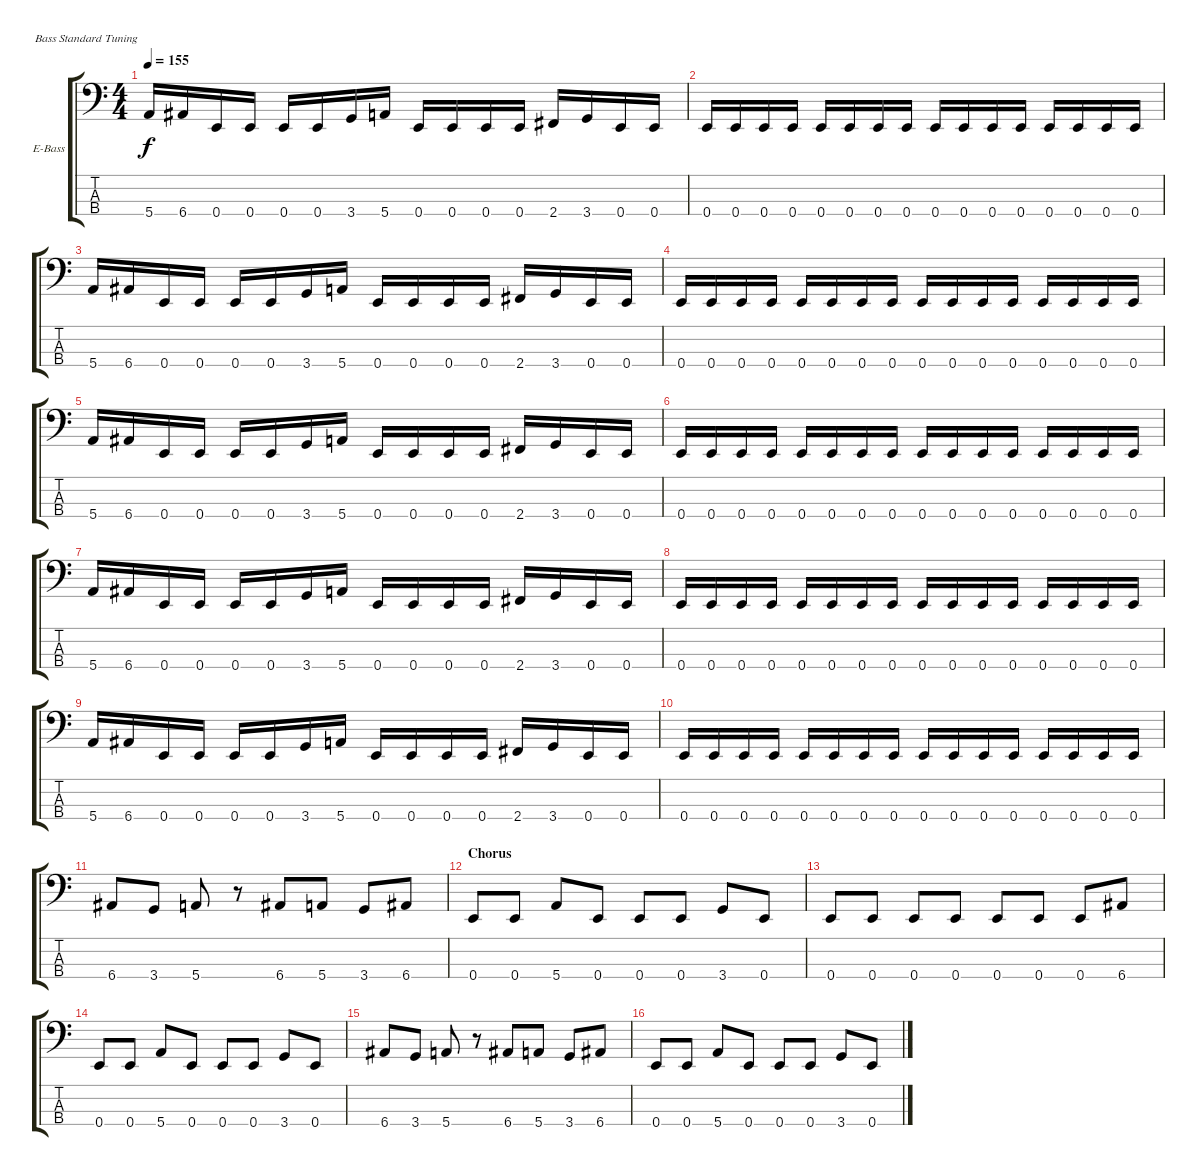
\bracketExtendMode groupsimilarinstruments
\firstSystemTrackNameOrientation horizontal
\otherSystemsTrackNameOrientation horizontal
\track ("David Ellefson" "E-Bass") {instrument electricbassfinger}
\staff {score tabs}
\tuning (G2 D2 A1 E1)
\ts (4 4)
\tempo 155
\clef f4
\ks c
5.4.16{dy f} 6.4.16 0.4.16 0.4.16 0.4.16 0.4.16 3.4.16 5.4.16 0.4.16 0.4.16 0.4.16 0.4.16 2.4.16 3.4.16 0.4.16 0.4.16 |
0.4.16 0.4.16 0.4.16 0.4.16 0.4.16 0.4.16 0.4.16 0.4.16 0.4.16 0.4.16 0.4.16 0.4.16 0.4.16 0.4.16 0.4.16 0.4.16 |
5.4.16 6.4.16 0.4.16 0.4.16 0.4.16 0.4.16 3.4.16 5.4.16 0.4.16 0.4.16 0.4.16 0.4.16 2.4.16 3.4.16 0.4.16 0.4.16 |
0.4.16 0.4.16 0.4.16 0.4.16 0.4.16 0.4.16 0.4.16 0.4.16 0.4.16 0.4.16 0.4.16 0.4.16 0.4.16 0.4.16 0.4.16 0.4.16 |
5.4.16 6.4.16 0.4.16 0.4.16 0.4.16 0.4.16 3.4.16 5.4.16 0.4.16 0.4.16 0.4.16 0.4.16 2.4.16 3.4.16 0.4.16 0.4.16 |
0.4.16 0.4.16 0.4.16 0.4.16 0.4.16 0.4.16 0.4.16 0.4.16 0.4.16 0.4.16 0.4.16 0.4.16 0.4.16 0.4.16 0.4.16 0.4.16 |
5.4.16 6.4.16 0.4.16 0.4.16 0.4.16 0.4.16 3.4.16 5.4.16 0.4.16 0.4.16 0.4.16 0.4.16 2.4.16 3.4.16 0.4.16 0.4.16 |
0.4.16 0.4.16 0.4.16 0.4.16 0.4.16 0.4.16 0.4.16 0.4.16 0.4.16 0.4.16 0.4.16 0.4.16 0.4.16 0.4.16 0.4.16 0.4.16 |
5.4.16 6.4.16 0.4.16 0.4.16 0.4.16 0.4.16 3.4.16 5.4.16 0.4.16 0.4.16 0.4.16 0.4.16 2.4.16 3.4.16 0.4.16 0.4.16 |
0.4.16 0.4.16 0.4.16 0.4.16 0.4.16 0.4.16 0.4.16 0.4.16 0.4.16 0.4.16 0.4.16 0.4.16 0.4.16 0.4.16 0.4.16 0.4.16 |
6.4.8 3.4.8 5.4.8 r.8 6.4.8 5.4.8 3.4.8 6.4.8 |
\section ("" "Chorus")
0.4.8 0.4.8 5.4.8 0.4.8 0.4.8 0.4.8 3.4.8 0.4.8 |
0.4.8 0.4.8 0.4.8 0.4.8 0.4.8 0.4.8 0.4.8 6.4.8 |
0.4.8 0.4.8 5.4.8 0.4.8 0.4.8 0.4.8 3.4.8 0.4.8 |
6.4.8 3.4.8 5.4.8 r.8 6.4.8 5.4.8 3.4.8 6.4.8 |
0.4.8 0.4.8 5.4.8 0.4.8 0.4.8 0.4.8 3.4.8 0.4.8
